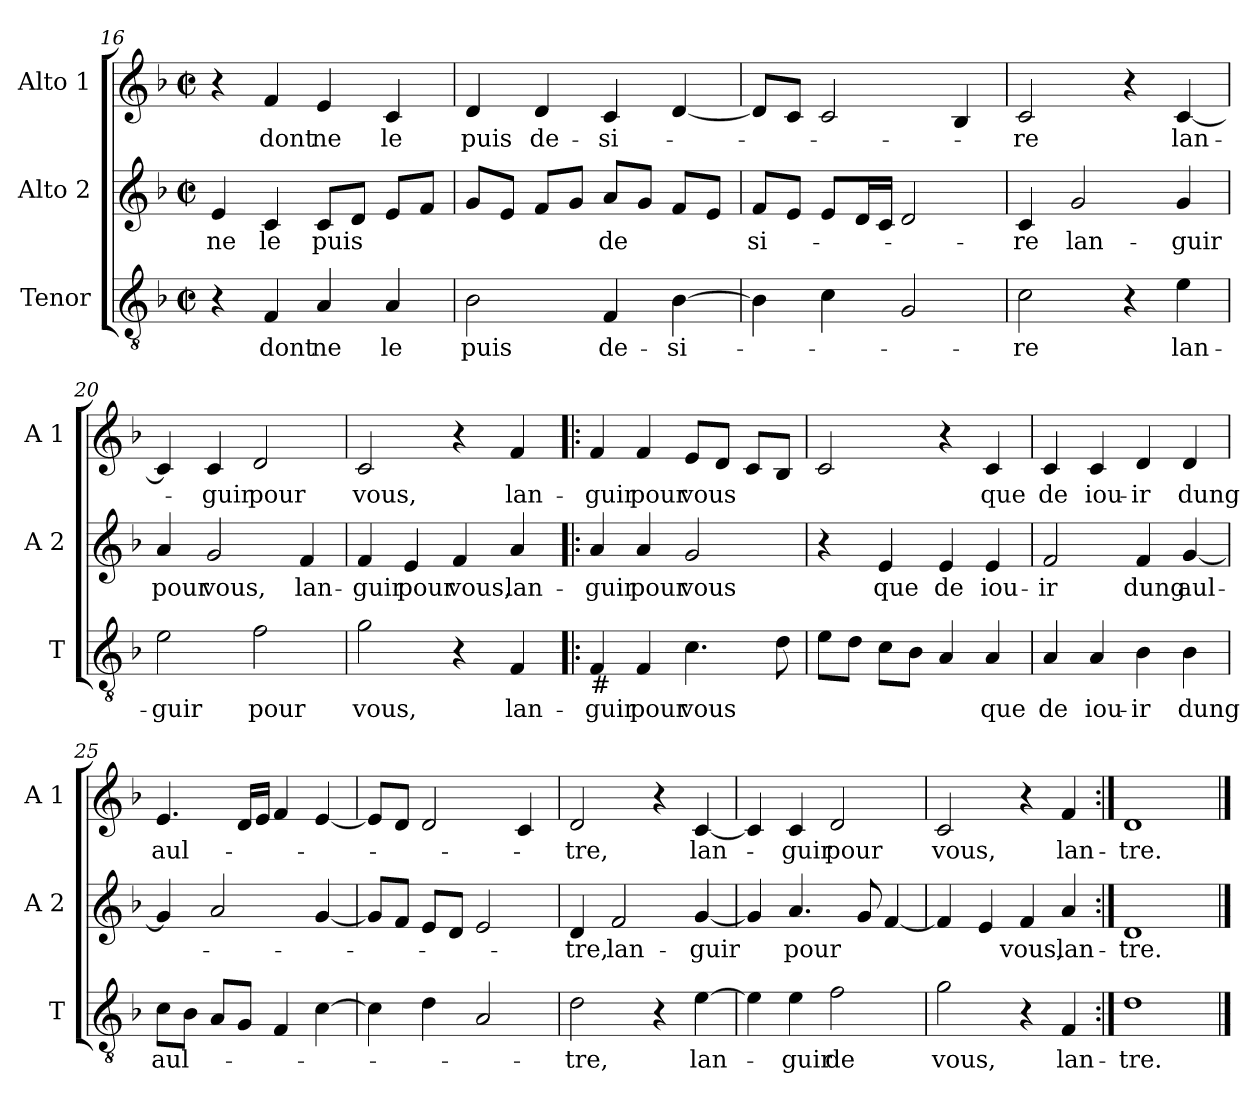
**kern	**text	**kern	**text	**kern	**text
*part3	*part3	*part2	*part2	*part1	*part1
*staff3	*staff3	*staff2	*staff2	*staff1	*staff1
*I"Tenor	*	*I"Alto 2	*	*I"Alto 1	*
*I'T	*	*I'A 2	*	*I'A 1	*
!!LO:PB:g=z
*clefGv2	*	*clefG2	*	*clefG2	*
*k[b-]	*	*k[b-]	*	*k[b-]	*
*F:	*	*F:	*	*F:	*
*M2/2	*	*M2/2	*	*M2/2	*
*met(c|)	*	*met(c|)	*	*met(c|)	*
=16	=16	=16	=16	=16	=16
!	!	!	!LO:LY:b	!	!
4r	.	4e/	ne	4r	.
!	!LO:LY:b	!	!LO:LY:b	!	!LO:LY:b
4F/	dont	4c/	le	4f/	dont
!	!LO:LY:b	!	!LO:LY:b	!	!LO:LY:b
4A/	ne	8c/L	puis	4e/	ne
.	.	8d/J	.	.	.
!	!LO:LY:b	!	!	!	!LO:LY:b
4A/	le	8e/L	.	4c/	le
.	.	8f/J	.	.	.
=17	=17	=17	=17	=17	=17
!	!LO:LY:b	!	!	!	!LO:LY:b
2B-\	puis	8g/L	.	4d/	puis
.	.	8e/J	.	.	.
!	!	!	!	!	!LO:LY:b
.	.	8f/L	.	4d/	de-
.	.	8g/J	.	.	.
!	!LO:LY:b	!	!LO:LY:b	!	!LO:LY:b
4F/	de-	8a/L	de	4c/	-si-
.	.	8g/J	.	.	.
!	!LO:LY:b	!	!	!	!
[4B-\	-si-	8f/L	.	[4d/	.
.	.	8e/J	.	.	.
=18	=18	=18	=18	=18	=18
!	!	!	!LO:LY:b	!	!
4B-\]	.	8f/L	si-	8d/L]	.
.	.	8e/J	.	8c/J	.
4c\	.	8e/L	.	2c/	.
.	.	16d/L	.	.	.
.	.	16c/JJ	.	.	.
2G/	.	2d/	.	.	.
.	.	.	.	4B-/	.
=19	=19	=19	=19	=19	=19
!	!LO:LY:b	!	!LO:LY:b	!	!LO:LY:b
2c\	-re	4c/	-re	2c/	-re
!	!	!	!LO:LY:b	!	!
.	.	2g/	lan-	.	.
4r	.	.	.	4r	.
!	!LO:LY:b	!	!LO:LY:b	!	!LO:LY:b
4e\	lan-	4g/	-guir	[4c/	lan-
=20	=20	=20	=20	=20	=20
!	!LO:LY:b	!	!LO:LY:b	!	!
2e\	-guir	4a/	pour	4c/]	.
!	!	!	!LO:LY:b	!	!LO:LY:b
.	.	2g/	vous,	4c/	-guir
!	!LO:LY:b	!	!	!	!LO:LY:b
2f\	pour	.	.	2d/	pour
!	!	!	!LO:LY:b	!	!
.	.	4f/	lan-	.	.
!!LO:LB:g=z
=21	=21	=21	=21	=21	=21
!	!LO:LY:b	!	!LO:LY:b	!	!LO:LY:b
2g\	vous,	4f/	-guir	2c/	vous,
!	!	!	!LO:LY:b	!	!
.	.	4e/	pour	.	.
!	!	!	!LO:LY:b	!	!
4r	.	4f/	vous,	4r	.
!	!LO:LY:b	!	!LO:LY:b	!	!LO:LY:b
4F/	lan-	4a/	lan-	4f/	lan-
=22!|:	=22!|:	=22!|:	=22!|:	=22!|:	=22!|:
!LO:TX:b:t=#	!	!	!	!	!
!	!LO:LY:b	!	!LO:LY:b	!	!LO:LY:b
4F/	-guir	4a/	-guir	4f/	-guir
!	!LO:LY:b	!	!LO:LY:b	!	!LO:LY:b
4F/	pour	4a/	pour	4f/	pour
!	!LO:LY:b	!	!LO:LY:b	!	!LO:LY:b
4.c\	vous	2g/	vous	8e/L	vous
.	.	.	.	8d/J	.
.	.	.	.	8c/L	.
8d\	.	.	.	8B-/J	.
=23	=23	=23	=23	=23	=23
8e\L	.	4r	.	2c/	.
8d\J	.	.	.	.	.
!	!	!	!LO:LY:b	!	!
8c\L	.	4e/	que	.	.
8B-\J	.	.	.	.	.
!	!	!	!LO:LY:b	!	!
4A/	.	4e/	de	4r	.
!	!LO:LY:b	!	!LO:LY:b	!	!LO:LY:b
4A/	que	4e/	iou-	4c/	que
=24	=24	=24	=24	=24	=24
!	!LO:LY:b	!	!LO:LY:b	!	!LO:LY:b
4A/	de	2f/	-ir	4c/	de
!	!LO:LY:b	!	!	!	!LO:LY:b
4A/	iou-	.	.	4c/	iou-
!	!LO:LY:b	!	!LO:LY:b	!	!LO:LY:b
4B-\	-ir	4f/	dung	4d/	-ir
!	!LO:LY:b	!	!LO:LY:b	!	!LO:LY:b
4B-\	dung	[4g/	aul-	4d/	dung
=25	=25	=25	=25	=25	=25
!	!LO:LY:b	!	!	!	!LO:LY:b
8c\L	aul-	4g/]	.	4.e/	aul-
8B-\J	.	.	.	.	.
8A/L	.	2a/	.	.	.
8G/J	.	.	.	16d/LL	.
.	.	.	.	16e/JJ	.
4F/	.	.	.	4f/	.
[4c\	.	[4g/	.	[4e/	.
!!LO:LB:g=z
=26	=26	=26	=26	=26	=26
4c\]	.	8g/L]	.	8e/L]	.
.	.	8f/J	.	8d/J	.
4d\	.	8e/L	.	2d/	.
.	.	8d/J	.	.	.
2A/	.	2e/	.	.	.
.	.	.	.	4c/	.
=27	=27	=27	=27	=27	=27
!	!LO:LY:b	!	!LO:LY:b	!	!LO:LY:b
2d\	-tre,	4d/	-tre,	2d/	-tre,
!	!	!	!LO:LY:b	!	!
.	.	2f/	lan-	.	.
4r	.	.	.	4r	.
!	!LO:LY:b	!	!LO:LY:b	!	!LO:LY:b
[4e\	lan-	[4g/	-guir	[4c/	lan-
=28	=28	=28	=28	=28	=28
4e\]	.	4g/]	.	4c/]	.
!	!LO:LY:b	!	!LO:LY:b	!	!LO:LY:b
4e\	-guir	4.a/	pour	4c/	-guir
!	!LO:LY:b	!	!	!	!LO:LY:b
2f\	de	.	.	2d/	pour
.	.	8g/	.	.	.
.	.	[4f/	.	.	.
=29	=29	=29	=29	=29	=29
!	!LO:LY:b	!	!	!	!LO:LY:b
2g\	vous,	4f/]	.	2c/	vous,
.	.	4e/	.	.	.
!	!	!	!LO:LY:b	!	!
4r	.	4f/	vous,	4r	.
!	!LO:LY:b	!	!LO:LY:b	!	!LO:LY:b
4F/	lan-	4a/	lan-	4f/	lan-
=30:|!	=30:|!	=30:|!	=30:|!	=30:|!	=30:|!
!	!LO:LY:b	!	!LO:LY:b	!	!LO:LY:b
1d	-tre.	1d	-tre.	1d	-tre.
==	==	==	==	==	==
*-	*-	*-	*-	*-	*-
